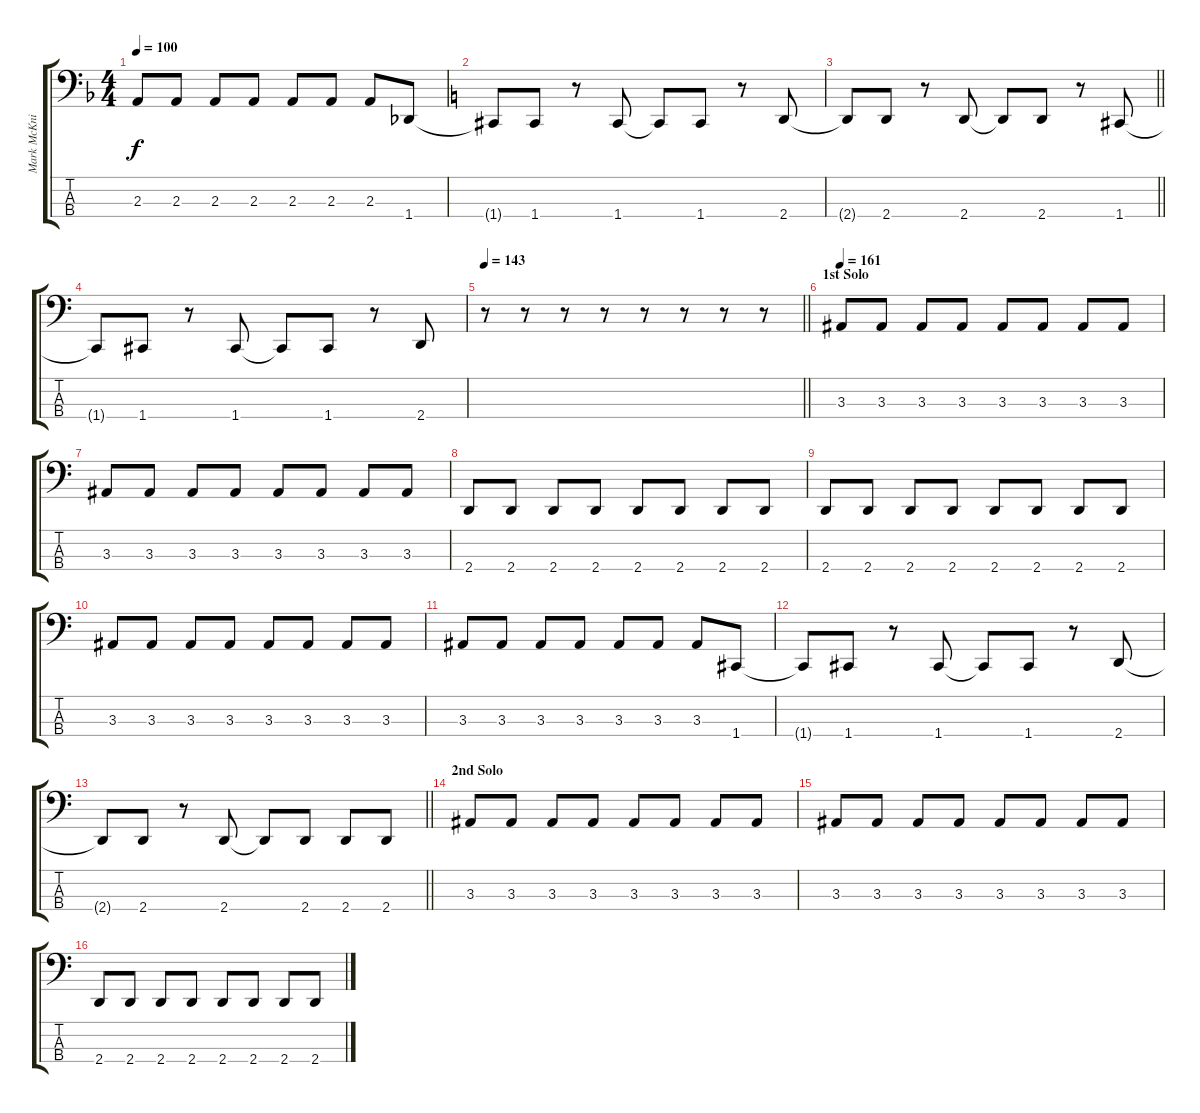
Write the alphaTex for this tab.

\track ("Mark McKnight" "Mark McKni") {instrument electricbasspick}
\staff {score tabs}
\tuning (F2 C2 G1 C1) {hide}
\ts (4 4)
\tempo 100
\clef f4
\ks f
2.3.8{dy f} 2.3.8 2.3.8 2.3.8 2.3.8 2.3.8 2.3.8 1.4.8 |
\ks c
1.4{t}.8 1.4.8 r.8 1.4.8 1.4{t}.8 1.4.8 r.8 2.4.8 |
\barLineRight lightlight
2.4{t}.8 2.4.8 r.8 2.4.8 2.4{t}.8 2.4.8 r.8 1.4.8 |
1.4{t}.8 1.4.8 r.8 1.4.8 1.4{t}.8 1.4.8 r.8 2.4.8 |
\tempo 143
\barLineRight lightlight
r.8 r.8 r.8 r.8 r.8 r.8 r.8 r.8 |
\section ("" "1st Solo")
\tempo 161
3.3.8 3.3.8 3.3.8 3.3.8 3.3.8 3.3.8 3.3.8 3.3.8 |
3.3.8 3.3.8 3.3.8 3.3.8 3.3.8 3.3.8 3.3.8 3.3.8 |
2.4.8 2.4.8 2.4.8 2.4.8 2.4.8 2.4.8 2.4.8 2.4.8 |
2.4.8 2.4.8 2.4.8 2.4.8 2.4.8 2.4.8 2.4.8 2.4.8 |
3.3.8 3.3.8 3.3.8 3.3.8 3.3.8 3.3.8 3.3.8 3.3.8 |
3.3.8 3.3.8 3.3.8 3.3.8 3.3.8 3.3.8 3.3.8 1.4.8 |
1.4{t}.8 1.4.8 r.8 1.4.8 1.4{t}.8 1.4.8 r.8 2.4.8 |
\barLineRight lightlight
2.4{t}.8 2.4.8 r.8 2.4.8 2.4{t}.8 2.4.8 2.4.8 2.4.8 |
\section ("" "2nd Solo")
3.3.8 3.3.8 3.3.8 3.3.8 3.3.8 3.3.8 3.3.8 3.3.8 |
3.3.8 3.3.8 3.3.8 3.3.8 3.3.8 3.3.8 3.3.8 3.3.8 |
2.4.8 2.4.8 2.4.8 2.4.8 2.4.8 2.4.8 2.4.8 2.4.8
